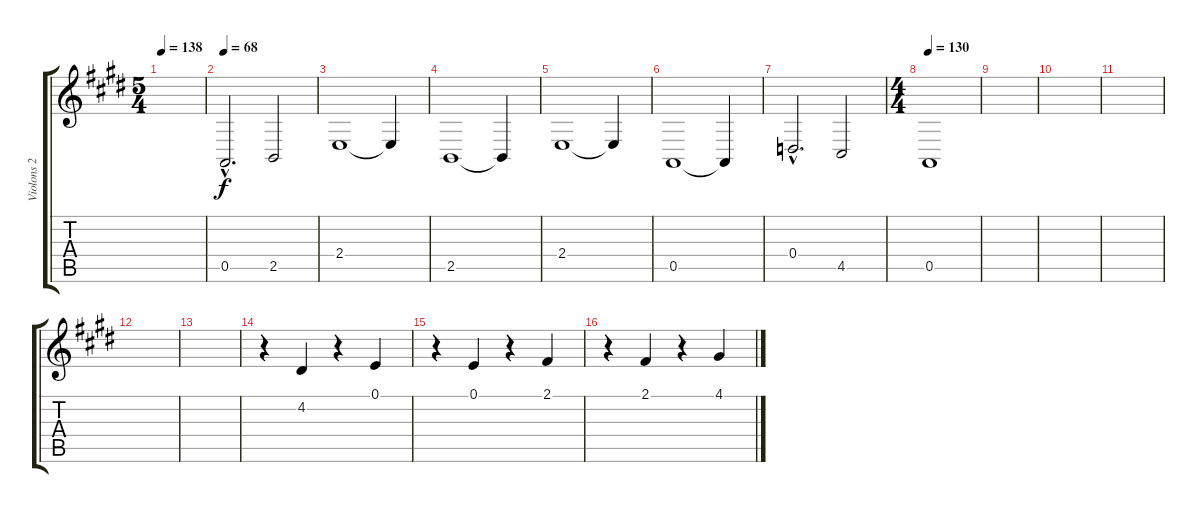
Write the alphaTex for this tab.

\track ("Violons 2" "Violons 2") {instrument stringensemble1}
\staff {score tabs}
\tuning (E4 B3 G3 D3 A2 E2) {hide}
\ts (5 4)
\tempo 138
\clef g2
\ks e
|
\tempo 68
0.5{hac}.2{d} 2.5.2 |
2.4.1 2.4{t}.4 |
2.5.1 2.5{t}.4 |
2.4.1 2.4{t}.4 |
0.5.1 0.5{t}.4 |
0.4{hac}.2{d} 4.5.2 |
\ts (4 4)
\section ("" "")
\tempo 68
\tempo 130
0.5.1 |
|
|
|
|
|
r.4 4.2.4{volume 12} r.4 0.1.4 |
r.4 0.1.4 r.4 2.1.4 |
r.4 2.1.4 r.4 4.1.4
